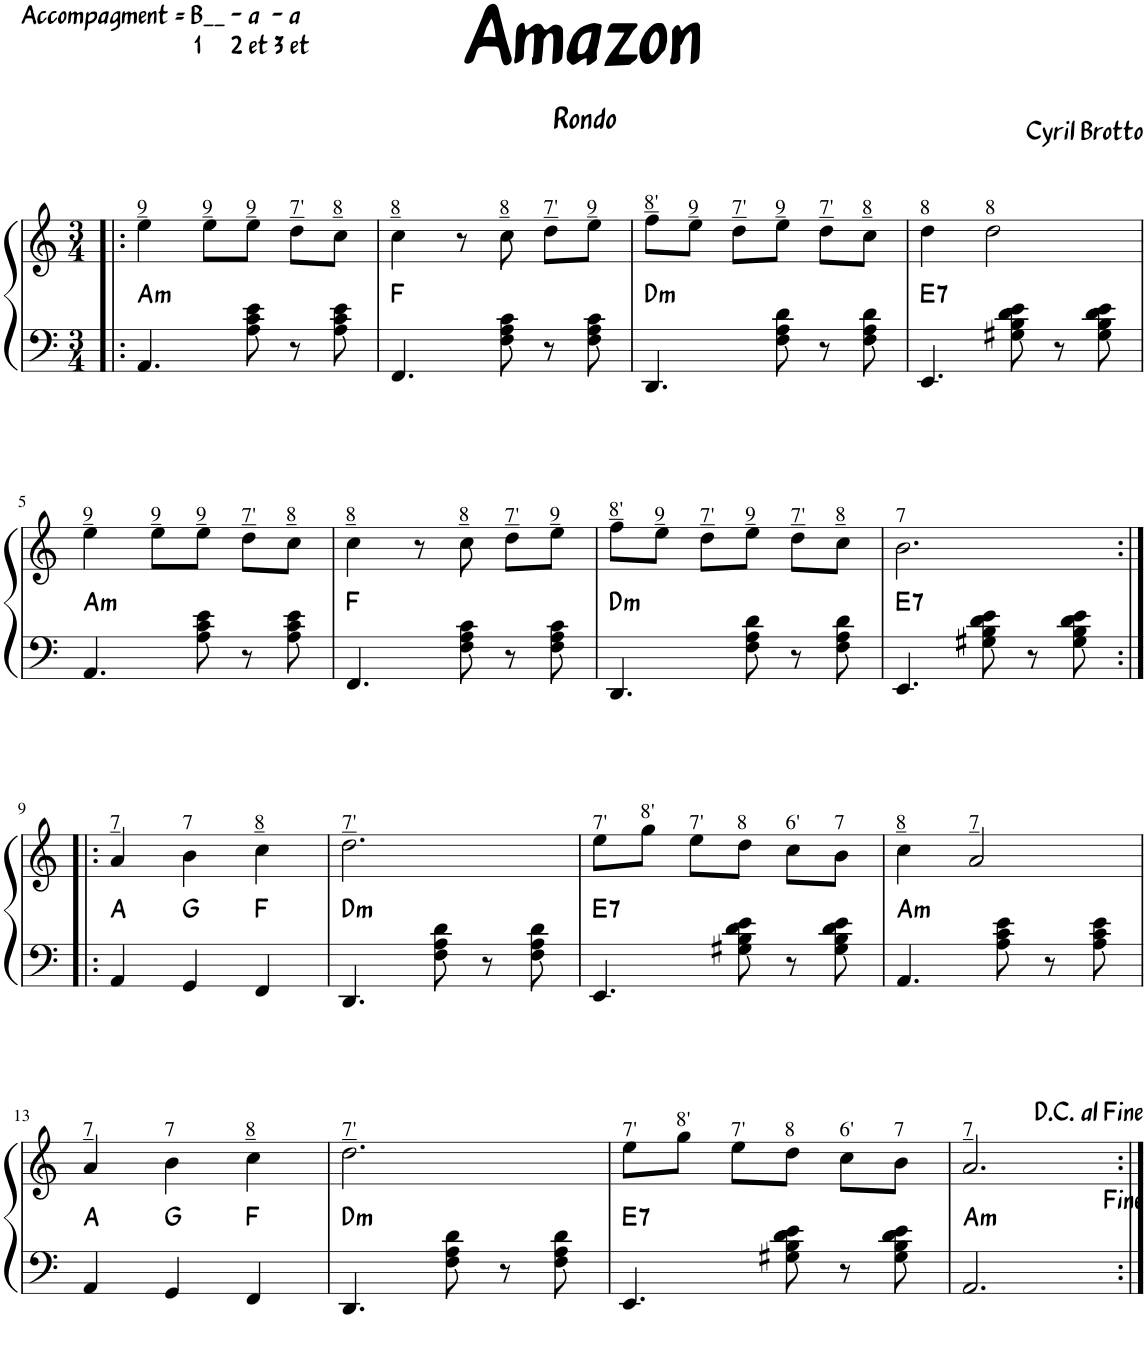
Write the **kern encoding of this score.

**kern	**harte	**kern
*part2	*part2	*part1
*staff2	*	*staff1
*I"Piano	*	*I"Piano
*I'Pno	*	*I'Pno
*clefF4	*	*clefG2
*k[]	*	*k[]
*M3/4	*	*M3/4
=1!|:	=1!|:	=1!|:
!	!LO:H:kt=m	!LO:TX:a:t=9
4.AA/	A:min	4ee\
!	!	!LO:TX:a:t=9
.	.	8ee\L
!	!	!LO:TX:a:t=9
8A\ 8c\ 8e\	.	8ee\J
!	!	!LO:TX:a:t=7'
8r	.	8dd\L
!	!	!LO:TX:a:t=8
8A\ 8c\ 8e\	.	8cc\J
=2	=2	=2
!	!	!LO:TX:a:t=8
4.FF/	F:maj	4cc\
.	.	8r
!	!	!LO:TX:a:t=8
8F\ 8A\ 8c\	.	8cc\
!	!	!LO:TX:a:t=7'
8r	.	8dd\L
!	!	!LO:TX:a:t=9
8F\ 8A\ 8c\	.	8ee\J
=3	=3	=3
!	!LO:H:kt=m	!LO:TX:a:t=8'
4.DD/	D:min	8ff\L
!	!	!LO:TX:a:t=9
.	.	8ee\J
!	!	!LO:TX:a:t=7'
.	.	8dd\L
!	!	!LO:TX:a:t=9
8F\ 8A\ 8d\	.	8ee\J
!	!	!LO:TX:a:t=7'
8r	.	8dd\L
!	!	!LO:TX:a:t=8
8F\ 8A\ 8d\	.	8cc\J
=4	=4	=4
!	!LO:H:kt=7	!LO:TX:a:t=8
4.EE/	E:7	4dd\
!	!	!LO:TX:a:t=8
.	.	2dd\
8G#X\ 8B\ 8d\ 8e\	.	.
8r	.	.
8G#\ 8B\ 8d\ 8e\	.	.
!!LO:LB:g=z
=5	=5	=5
!	!LO:H:kt=m	!LO:TX:a:t=9
4.AA/	A:min	4ee\
!	!	!LO:TX:a:t=9
.	.	8ee\L
!	!	!LO:TX:a:t=9
8A\ 8c\ 8e\	.	8ee\J
!	!	!LO:TX:a:t=7'
8r	.	8dd\L
!	!	!LO:TX:a:t=8
8A\ 8c\ 8e\	.	8cc\J
=6	=6	=6
!	!	!LO:TX:a:t=8
4.FF/	F:maj	4cc\
.	.	8r
!	!	!LO:TX:a:t=8
8F\ 8A\ 8c\	.	8cc\
!	!	!LO:TX:a:t=7'
8r	.	8dd\L
!	!	!LO:TX:a:t=9
8F\ 8A\ 8c\	.	8ee\J
=7	=7	=7
!	!LO:H:kt=m	!LO:TX:a:t=8'
4.DD/	D:min	8ff\L
!	!	!LO:TX:a:t=9
.	.	8ee\J
!	!	!LO:TX:a:t=7'
.	.	8dd\L
!	!	!LO:TX:a:t=9
8F\ 8A\ 8d\	.	8ee\J
!	!	!LO:TX:a:t=7'
8r	.	8dd\L
!	!	!LO:TX:a:t=8
8F\ 8A\ 8d\	.	8cc\J
=8	=8	=8
!	!LO:H:kt=7	!LO:TX:a:t=7
4.EE/	E:7	2.b\
8G#X\ 8B\ 8d\ 8e\	.	.
8r	.	.
8G#\ 8B\ 8d\ 8e\	.	.
!!LO:LB:g=z
=9:|!|:	=9:|!|:	=9:|!|:
!	!	!LO:TX:a:t=7
4AA/	A:maj	4a/
!	!	!LO:TX:a:t=7
4GG/	G:maj	4b\
!	!	!LO:TX:a:t=8
4FF/	F:maj	4cc\
=10	=10	=10
!	!LO:H:kt=m	!LO:TX:a:t=7'
4.DD/	D:min	2.dd\
8F\ 8A\ 8d\	.	.
8r	.	.
8F\ 8A\ 8d\	.	.
=11	=11	=11
!	!LO:H:kt=7	!LO:TX:a:t=7'
4.EE/	E:7	8ee\L
!	!	!LO:TX:a:t=8'
.	.	8gg\J
!	!	!LO:TX:a:t=7'
.	.	8ee\L
!	!	!LO:TX:a:t=8
8G#X\ 8B\ 8d\ 8e\	.	8dd\J
!	!	!LO:TX:a:t=6'
8r	.	8cc\L
!	!	!LO:TX:a:t=7
8G#\ 8B\ 8d\ 8e\	.	8b\J
=12	=12	=12
!	!LO:H:kt=m	!LO:TX:a:t=8
4.AA/	A:min	4cc\
!	!	!LO:TX:a:t=7
.	.	2a/
8A\ 8c\ 8e\	.	.
8r	.	.
8A\ 8c\ 8e\	.	.
!!LO:LB:g=z
=13	=13	=13
!	!	!LO:TX:a:t=7
4AA/	A:maj	4a/
!	!	!LO:TX:a:t=7
4GG/	G:maj	4b\
!	!	!LO:TX:a:t=8
4FF/	F:maj	4cc\
=14	=14	=14
!	!LO:H:kt=m	!LO:TX:a:t=7'
4.DD/	D:min	2.dd\
8F\ 8A\ 8d\	.	.
8r	.	.
8F\ 8A\ 8d\	.	.
=15	=15	=15
!	!LO:H:kt=7	!LO:TX:a:t=7'
4.EE/	E:7	8ee\L
!	!	!LO:TX:a:t=8'
.	.	8gg\J
!	!	!LO:TX:a:t=7'
.	.	8ee\L
!	!	!LO:TX:a:t=8
8G#X\ 8B\ 8d\ 8e\	.	8dd\J
!	!	!LO:TX:a:t=6'
8r	.	8cc\L
!	!	!LO:TX:a:t=7
8G#\ 8B\ 8d\ 8e\	.	8b\J
=16	=16	=16
!	!LO:H:kt=m	!LO:TX:a:t=7
2.AA/	A:min	2.a/
=:|!	=:|!	=:|!
*-	*-	*-
